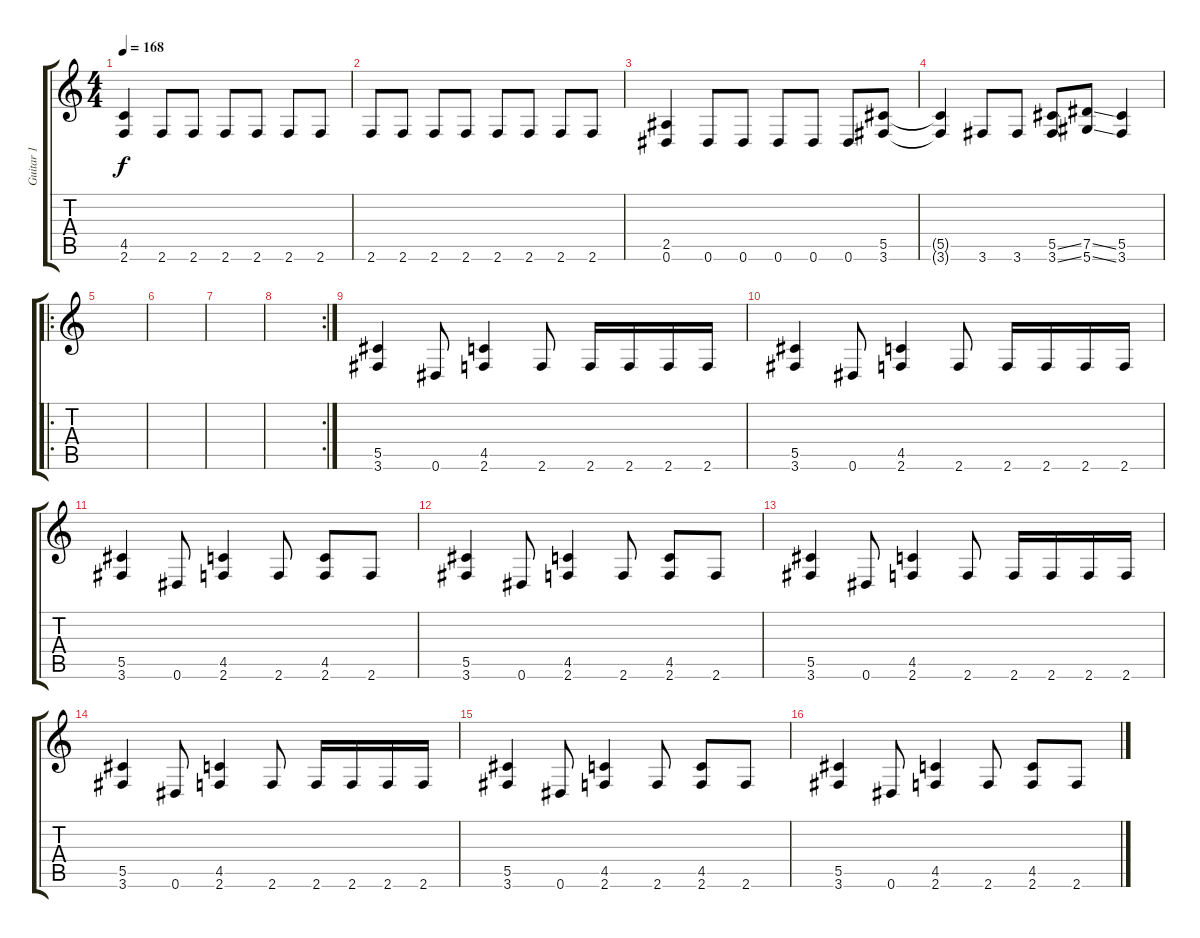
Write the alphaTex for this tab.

\track ("Guitar 1" "Guitar 1") {instrument distortionguitar}
\staff {score tabs}
\tuning (Eb4 Bb3 Gb3 Db3 Ab2 Eb2) {hide}
\ts (4 4)
\tempo 168
\clef g2
\ks c
(4.5{t} 2.6{t}).4{dy f} 2.6.8 2.6.8 2.6.8 2.6.8 2.6.8 2.6.8 |
2.6.8 2.6.8 2.6.8 2.6.8 2.6.8 2.6.8 2.6.8 2.6.8 |
(2.5 0.6).4 0.6.8 0.6.8 0.6.8 0.6.8 0.6.8 (5.5 3.6).8 |
(5.5{t} 3.6{t}).4 3.6.8 3.6.8 (5.5{ss} 3.6{ss}).8 (7.5{ss} 5.6{ss}).8 (5.5 3.6).4 |
\ro
|
|
|
\rc 2
|
(5.5 3.6).4 0.6.8 (4.5 2.6).4 2.6.8 2.6.16 2.6.16 2.6.16 2.6.16 |
(5.5 3.6).4 0.6.8 (4.5 2.6).4 2.6.8 2.6.16 2.6.16 2.6.16 2.6.16 |
(5.5 3.6).4 0.6.8 (4.5 2.6).4 2.6.8 (4.5 2.6).8 2.6.8 |
(5.5 3.6).4 0.6.8 (4.5 2.6).4 2.6.8 (4.5 2.6).8 2.6.8 |
(5.5 3.6).4 0.6.8 (4.5 2.6).4 2.6.8 2.6.16 2.6.16 2.6.16 2.6.16 |
(5.5 3.6).4 0.6.8 (4.5 2.6).4 2.6.8 2.6.16 2.6.16 2.6.16 2.6.16 |
(5.5 3.6).4 0.6.8 (4.5 2.6).4 2.6.8 (4.5 2.6).8 2.6.8 |
(5.5 3.6).4 0.6.8 (4.5 2.6).4 2.6.8 (4.5 2.6).8 2.6.8
